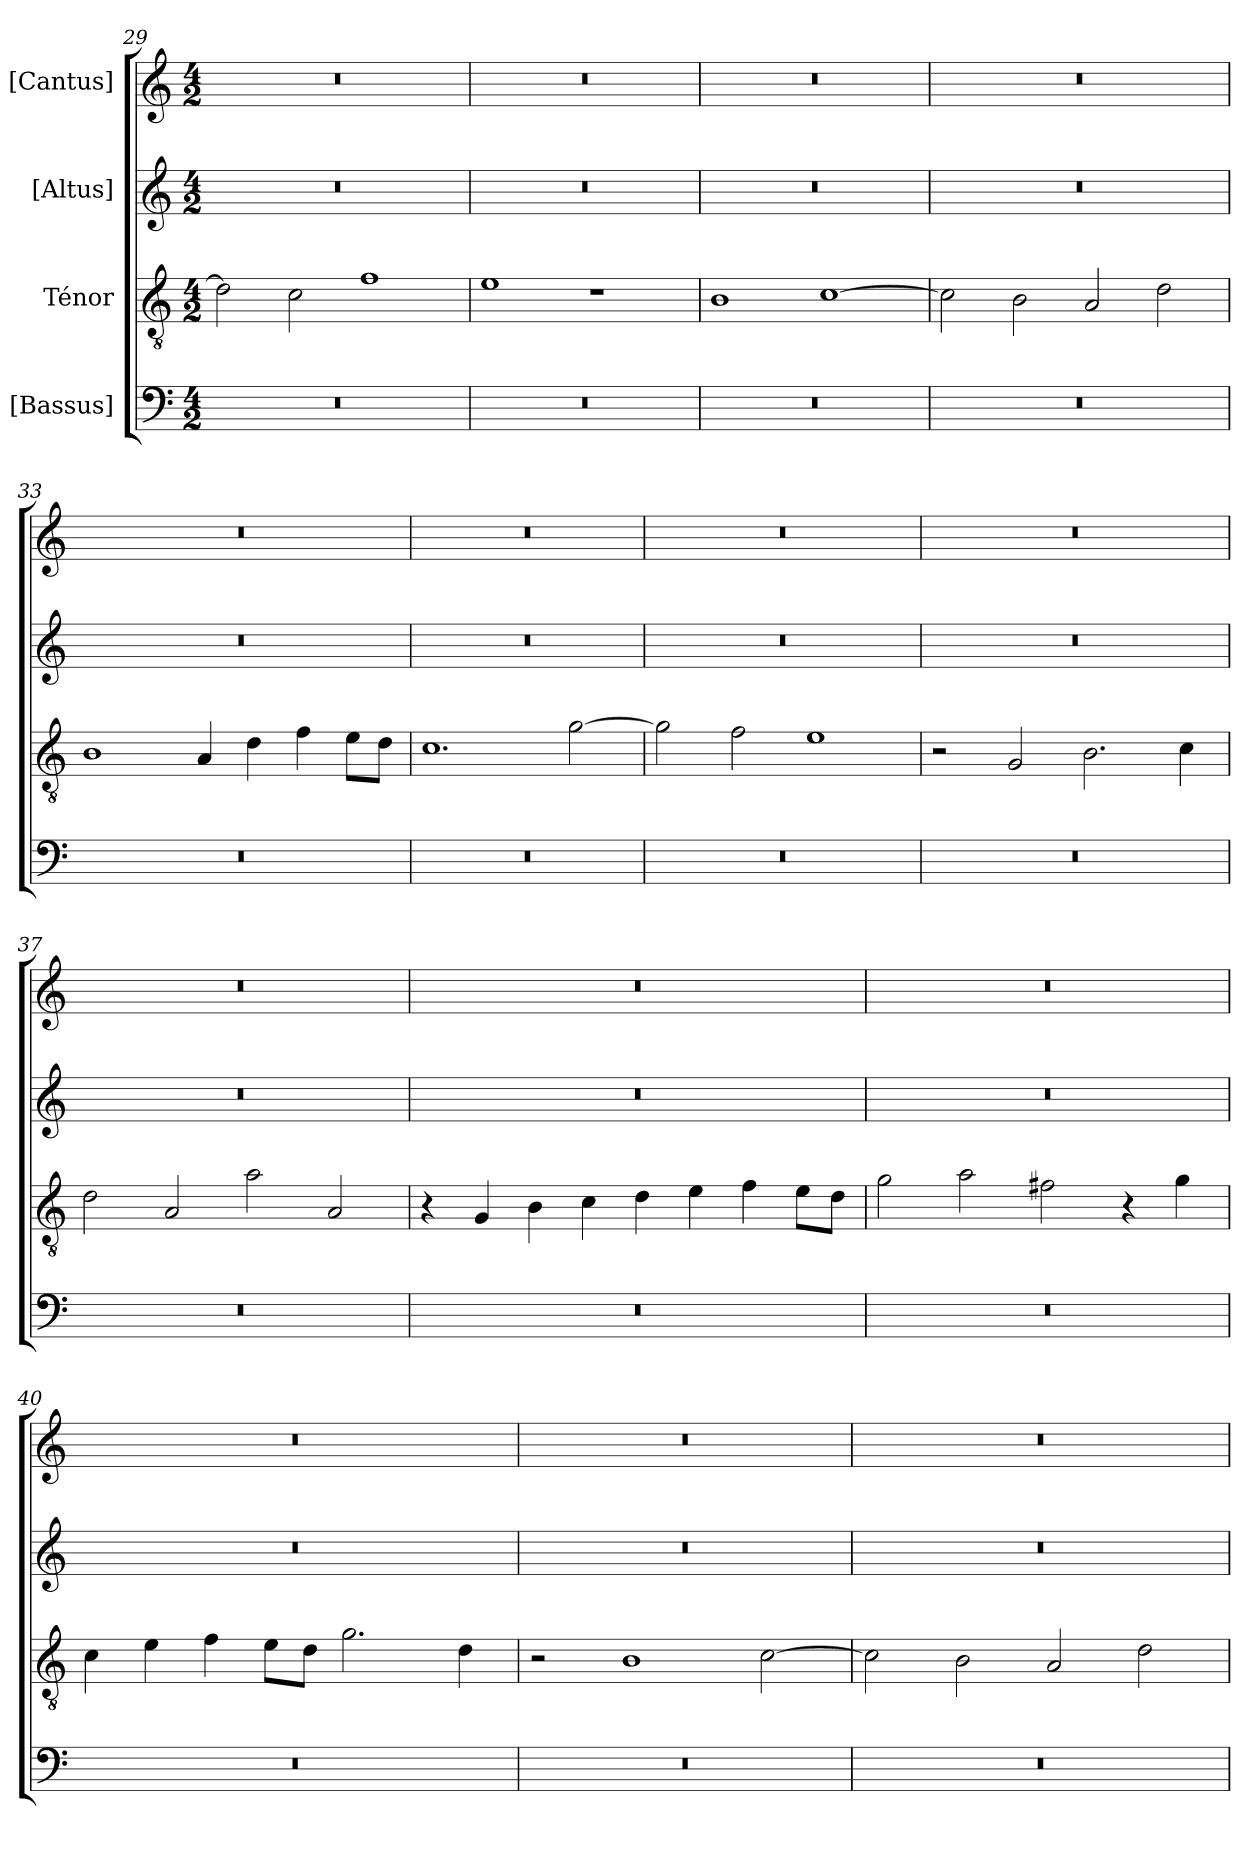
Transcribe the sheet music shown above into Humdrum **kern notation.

**kern	**kern	**kern	**kern
*part4	*part3	*part2	*part1
*staff4	*staff3	*staff2	*staff1
*I"[Bassus]	*I"Ténor	*I"[Altus]	*I"[Cantus]
*clefF4	*clefGv2	*clefG2	*clefG2
*k[]	*k[]	*k[]	*k[]
*C:	*C:	*C:	*C:
*M4/2	*M4/2	*M4/2	*M4/2
=29	=29	=29	=29
0r	2d\]	0r	0r
.	2c\	.	.
.	1f\	.	.
=30	=30	=30	=30
0r	1e\	0r	0r
.	1r	.	.
=31	=31	=31	=31
0r	1B\	0r	0r
.	[1c\	.	.
=32	=32	=32	=32
0r	2c\]	0r	0r
.	2B\	.	.
.	2A/	.	.
.	2d\	.	.
=33	=33	=33	=33
0r	1B\	0r	0r
.	4A/	.	.
.	4d\	.	.
.	4f\	.	.
.	8e\L	.	.
.	8d\J	.	.
=34	=34	=34	=34
0r	1.c\	0r	0r
.	[2g\	.	.
=35	=35	=35	=35
0r	2g\]	0r	0r
.	2f\	.	.
.	1e\	.	.
=36	=36	=36	=36
0r	2r	0r	0r
.	2G/	.	.
.	2.B\	.	.
.	4c\	.	.
=37	=37	=37	=37
0r	2d\	0r	0r
.	2A/	.	.
.	2a\	.	.
.	2A/	.	.
=38	=38	=38	=38
0r	4r	0r	0r
.	4G/	.	.
.	4B\	.	.
.	4c\	.	.
.	4d\	.	.
.	4e\	.	.
.	4f\	.	.
.	8e\L	.	.
.	8d\J	.	.
=39	=39	=39	=39
0r	2g\	0r	0r
.	2a\	.	.
.	2f#X\	.	.
.	4r	.	.
.	4g\	.	.
=40	=40	=40	=40
0r	4c\	0r	0r
.	4e\	.	.
.	4f\	.	.
.	8e\L	.	.
.	8d\J	.	.
.	2.g\	.	.
.	4d\	.	.
=41	=41	=41	=41
0r	2r	0r	0r
.	1B\	.	.
.	[2c\	.	.
=42	=42	=42	=42
0r	2c\]	0r	0r
.	2B\	.	.
.	2A/	.	.
.	2d\	.	.
=	=	=	=
*-	*-	*-	*-
